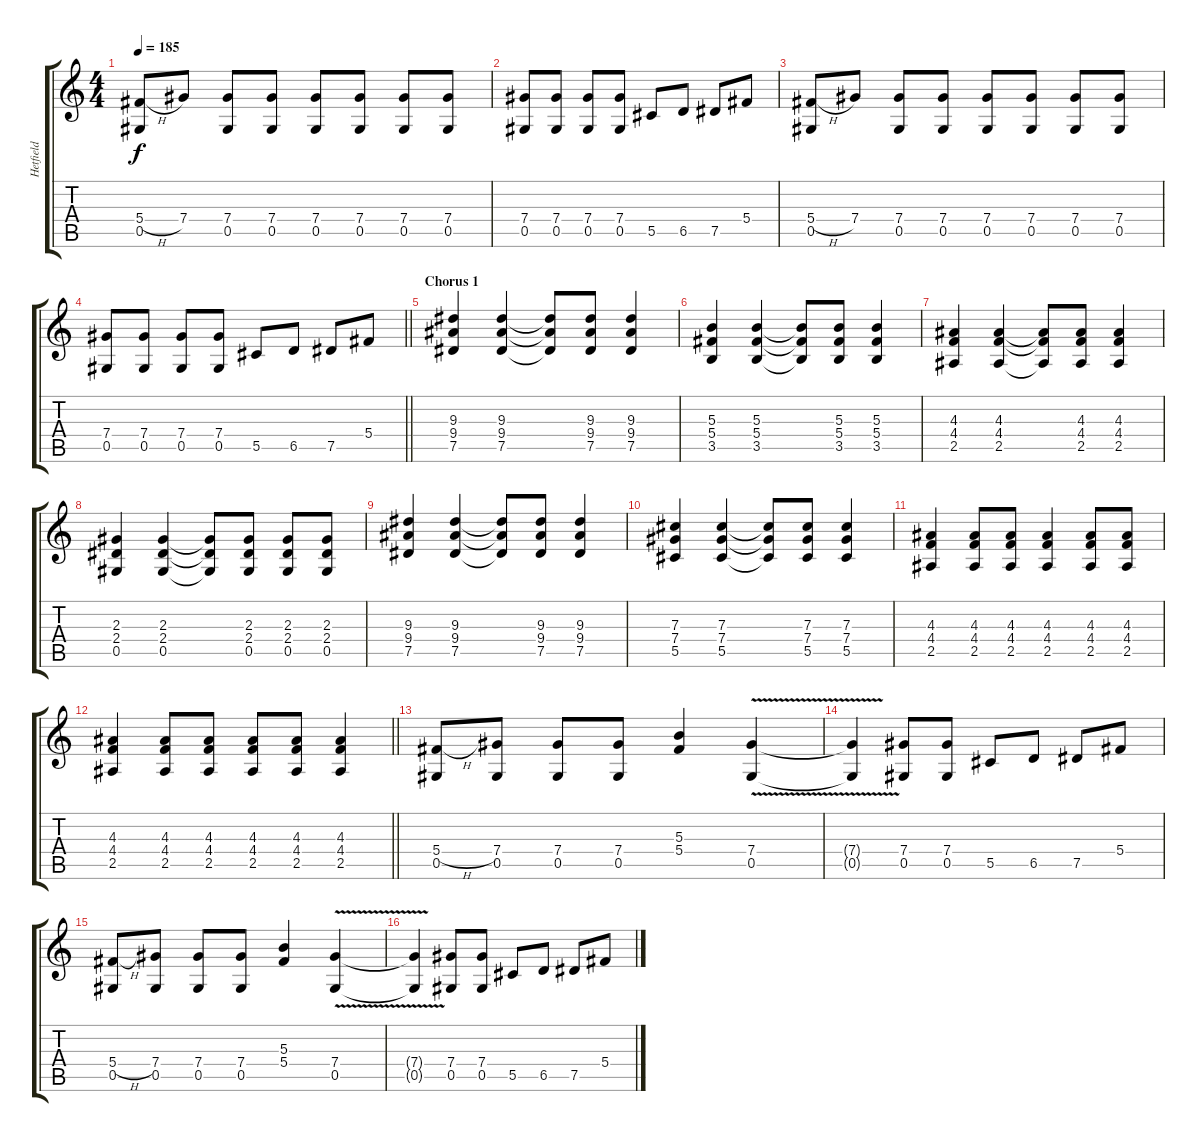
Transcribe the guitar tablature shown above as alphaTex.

\track ("Hetfield" "Hetfield") {instrument distortionguitar}
\staff {score tabs}
\tuning (Eb4 Bb3 Gb3 Db3 Ab2 Eb2) {hide}
\ts (4 4)
\tempo 185
\clef g2
\ks c
(5.4{h} 0.5).8{dy f} 7.4.8 (7.4 0.5).8 (7.4 0.5).8 (7.4 0.5).8 (7.4 0.5).8 (7.4 0.5).8 (7.4 0.5).8 |
(7.4 0.5).8 (7.4 0.5).8 (7.4 0.5).8 (7.4 0.5).8 5.5.8 6.5.8 7.5.8 5.4.8 |
(5.4{h} 0.5).8 7.4.8 (7.4 0.5).8 (7.4 0.5).8 (7.4 0.5).8 (7.4 0.5).8 (7.4 0.5).8 (7.4 0.5).8 |
\barLineRight lightlight
(7.4 0.5).8 (7.4 0.5).8 (7.4 0.5).8 (7.4 0.5).8 5.5.8 6.5.8 7.5.8 5.4.8 |
\section ("" "Chorus 1")
(9.3 9.4 7.5).4 (9.3 9.4 7.5).4 (9.3{t} 9.4{t} 7.5{t}).8 (9.3 9.4 7.5).8 (9.3 9.4 7.5).4 |
(5.3 5.4 3.5).4 (5.3 5.4 3.5).4 (5.3{t} 5.4{t} 3.5{t}).8 (5.3 5.4 3.5).8 (5.3 5.4 3.5).4 |
(4.3 4.4 2.5).4 (4.3 4.4 2.5).4 (4.3{t} 4.4{t} 2.5{t}).8 (4.3 4.4 2.5).8 (4.3 4.4 2.5).4 |
(2.3 2.4 0.5).4 (2.3 2.4 0.5).4 (2.3{t} 2.4{t} 0.5{t}).8 (2.3 2.4 0.5).8 (2.3 2.4 0.5).8 (2.3 2.4 0.5).8 |
(9.3 9.4 7.5).4 (9.3 9.4 7.5).4 (9.3{t} 9.4{t} 7.5{t}).8 (9.3 9.4 7.5).8 (9.3 9.4 7.5).4 |
(7.3 7.4 5.5).4 (7.3 7.4 5.5).4 (7.3{t} 7.4{t} 5.5{t}).8 (7.3 7.4 5.5).8 (7.3 7.4 5.5).4 |
(4.3 4.4 2.5).4 (4.3 4.4 2.5).8 (4.3 4.4 2.5).8 (4.3 4.4 2.5).4 (4.3 4.4 2.5).8 (4.3 4.4 2.5).8 |
\barLineRight lightlight
(4.3 4.4 2.5).4 (4.3 4.4 2.5).8 (4.3 4.4 2.5).8 (4.3 4.4 2.5).8 (4.3 4.4 2.5).8 (4.3 4.4 2.5).4 |
\section ("" "")
(5.4{h} 0.5).8 (7.4 0.5).8 (7.4 0.5).8 (7.4 0.5).8 (5.3 5.4).4 (7.4{v} 0.5{v}).4 |
(7.4{t} 0.5{t}).4 (7.4 0.5).8 (7.4 0.5).8 5.5.8 6.5.8 7.5.8 5.4.8 |
(5.4{h} 0.5).8 (7.4 0.5).8 (7.4 0.5).8 (7.4 0.5).8 (5.3 5.4).4 (7.4{v} 0.5{v}).4 |
(7.4{t} 0.5{t}).4 (7.4 0.5).8 (7.4 0.5).8 5.5.8 6.5.8 7.5.8 5.4.8
